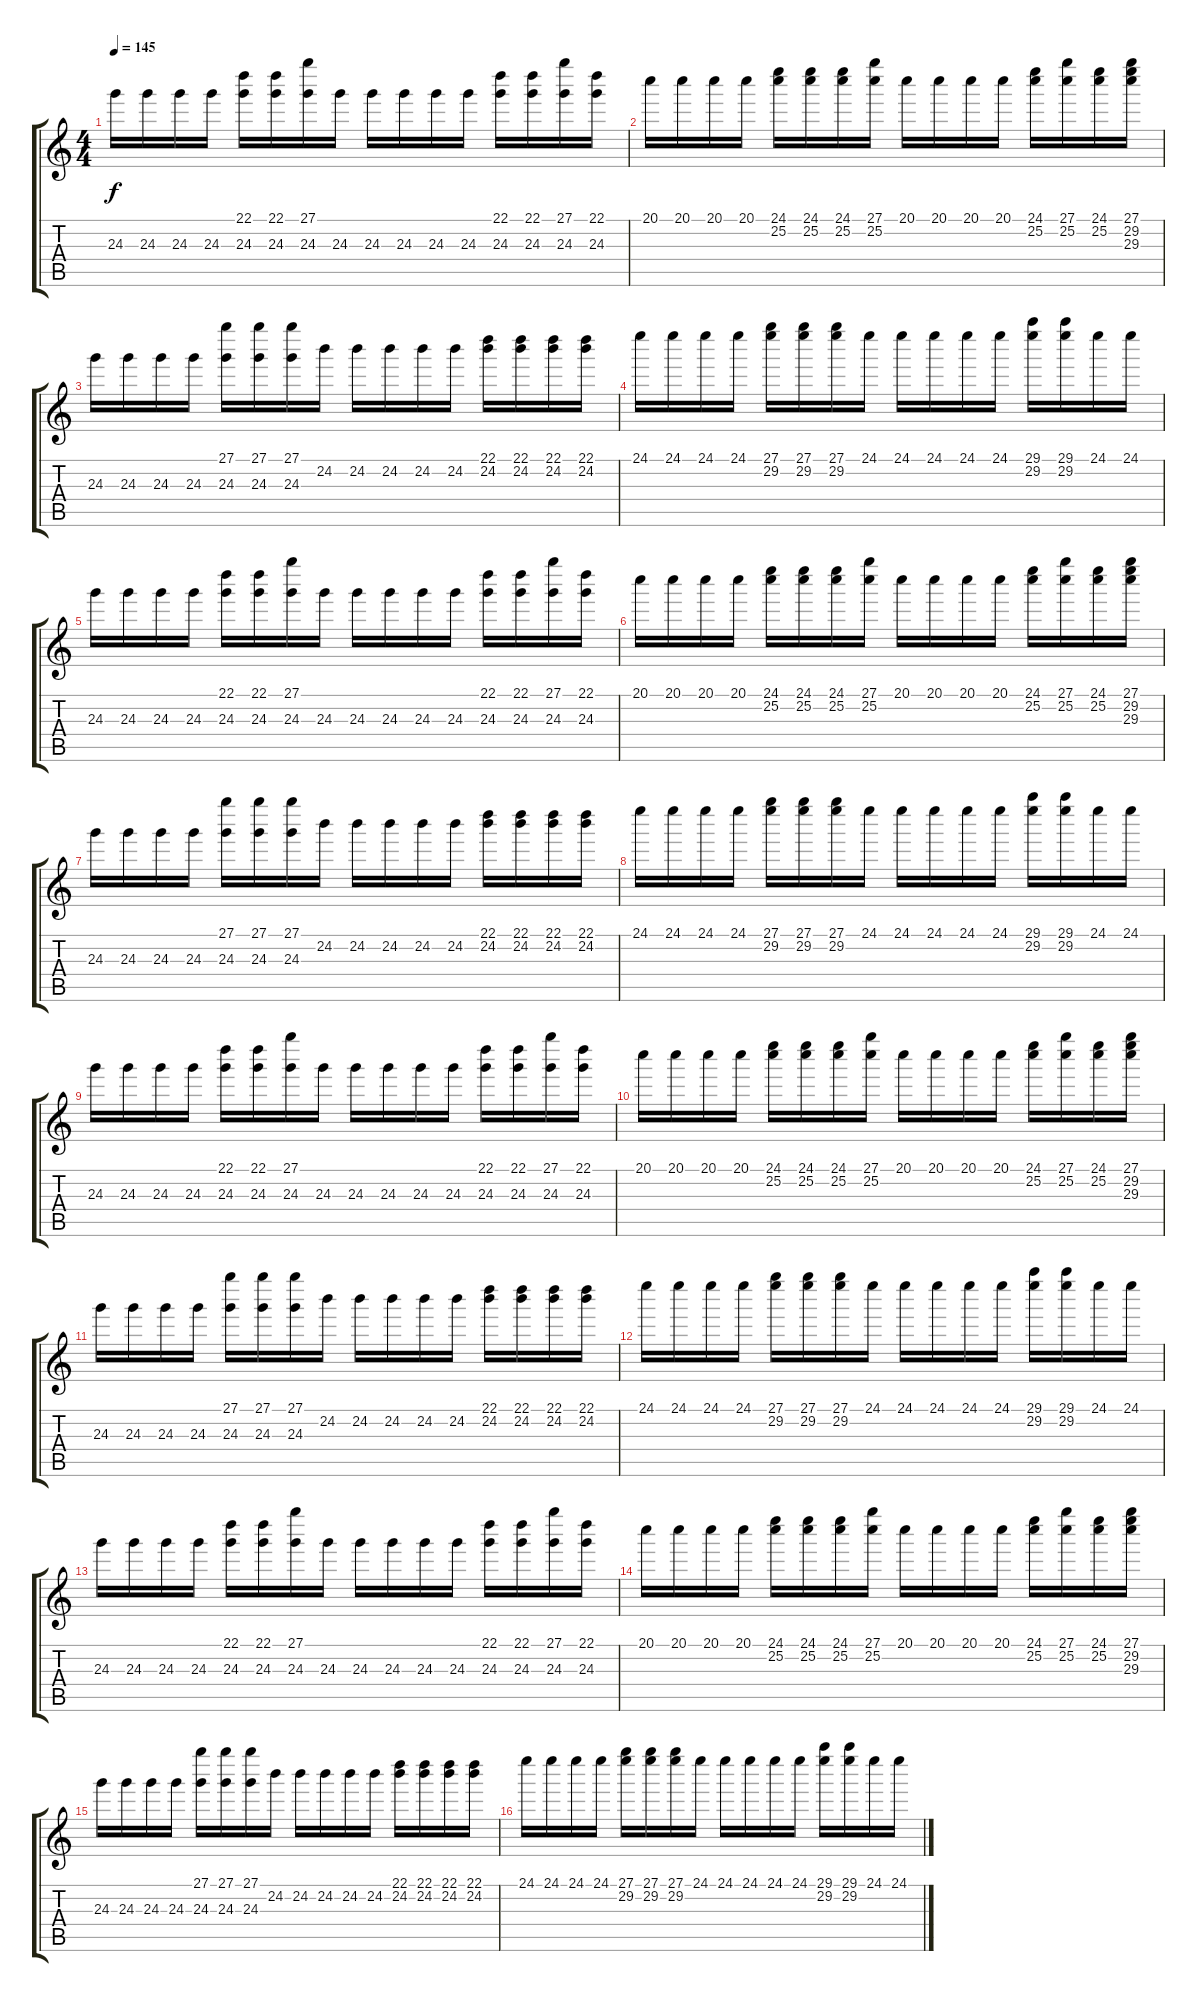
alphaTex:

\track "" {instrument distortionguitar}
\staff {score tabs}
\tuning (E4 B3 G3 D3 A2 E2) {hide}
\ts (4 4)
\tempo 145
\clef g2
\ks c
24.3.16{dy f} 24.3.16 24.3.16 24.3.16 (22.1 24.3).16 (22.1 24.3).16 (27.1 24.3).16 24.3.16 24.3.16 24.3.16 24.3.16 24.3.16 (22.1 24.3).16 (22.1 24.3).16 (27.1 24.3).16 (22.1 24.3).16 |
20.1.16 20.1.16 20.1.16 20.1.16 (24.1 25.2).16 (24.1 25.2).16 (24.1 25.2).16 (27.1 25.2).16 20.1.16 20.1.16 20.1.16 20.1.16 (24.1 25.2).16 (27.1 25.2).16 (24.1 25.2).16 (27.1 29.2 29.3).16 |
24.3.16 24.3.16 24.3.16 24.3.16 (27.1 24.3).16 (27.1 24.3).16 (27.1 24.3).16 24.2.16 24.2.16 24.2.16 24.2.16 24.2.16 (22.1 24.2).16 (22.1 24.2).16 (22.1 24.2).16 (22.1 24.2).16 |
24.1.16 24.1.16 24.1.16 24.1.16 (27.1 29.2).16 (27.1 29.2).16 (27.1 29.2).16 24.1.16 24.1.16 24.1.16 24.1.16 24.1.16 (29.1 29.2).16 (29.1 29.2).16 24.1.16 24.1.16 |
24.3.16 24.3.16 24.3.16 24.3.16 (22.1 24.3).16 (22.1 24.3).16 (27.1 24.3).16 24.3.16 24.3.16 24.3.16 24.3.16 24.3.16 (22.1 24.3).16 (22.1 24.3).16 (27.1 24.3).16 (22.1 24.3).16 |
20.1.16 20.1.16 20.1.16 20.1.16 (24.1 25.2).16 (24.1 25.2).16 (24.1 25.2).16 (27.1 25.2).16 20.1.16 20.1.16 20.1.16 20.1.16 (24.1 25.2).16 (27.1 25.2).16 (24.1 25.2).16 (27.1 29.2 29.3).16 |
24.3.16 24.3.16 24.3.16 24.3.16 (27.1 24.3).16 (27.1 24.3).16 (27.1 24.3).16 24.2.16 24.2.16 24.2.16 24.2.16 24.2.16 (22.1 24.2).16 (22.1 24.2).16 (22.1 24.2).16 (22.1 24.2).16 |
24.1.16 24.1.16 24.1.16 24.1.16 (27.1 29.2).16 (27.1 29.2).16 (27.1 29.2).16 24.1.16 24.1.16 24.1.16 24.1.16 24.1.16 (29.1 29.2).16 (29.1 29.2).16 24.1.16 24.1.16 |
24.3.16 24.3.16 24.3.16 24.3.16 (22.1 24.3).16 (22.1 24.3).16 (27.1 24.3).16 24.3.16 24.3.16 24.3.16 24.3.16 24.3.16 (22.1 24.3).16 (22.1 24.3).16 (27.1 24.3).16 (22.1 24.3).16 |
20.1.16 20.1.16 20.1.16 20.1.16 (24.1 25.2).16 (24.1 25.2).16 (24.1 25.2).16 (27.1 25.2).16 20.1.16 20.1.16 20.1.16 20.1.16 (24.1 25.2).16 (27.1 25.2).16 (24.1 25.2).16 (27.1 29.2 29.3).16 |
24.3.16 24.3.16 24.3.16 24.3.16 (27.1 24.3).16 (27.1 24.3).16 (27.1 24.3).16 24.2.16 24.2.16 24.2.16 24.2.16 24.2.16 (22.1 24.2).16 (22.1 24.2).16 (22.1 24.2).16 (22.1 24.2).16 |
24.1.16 24.1.16 24.1.16 24.1.16 (27.1 29.2).16 (27.1 29.2).16 (27.1 29.2).16 24.1.16 24.1.16 24.1.16 24.1.16 24.1.16 (29.1 29.2).16 (29.1 29.2).16 24.1.16 24.1.16 |
24.3.16 24.3.16 24.3.16 24.3.16 (22.1 24.3).16 (22.1 24.3).16 (27.1 24.3).16 24.3.16 24.3.16 24.3.16 24.3.16 24.3.16 (22.1 24.3).16 (22.1 24.3).16 (27.1 24.3).16 (22.1 24.3).16 |
20.1.16 20.1.16 20.1.16 20.1.16 (24.1 25.2).16 (24.1 25.2).16 (24.1 25.2).16 (27.1 25.2).16 20.1.16 20.1.16 20.1.16 20.1.16 (24.1 25.2).16 (27.1 25.2).16 (24.1 25.2).16 (27.1 29.2 29.3).16 |
24.3.16 24.3.16 24.3.16 24.3.16 (27.1 24.3).16 (27.1 24.3).16 (27.1 24.3).16 24.2.16 24.2.16 24.2.16 24.2.16 24.2.16 (22.1 24.2).16 (22.1 24.2).16 (22.1 24.2).16 (22.1 24.2).16 |
24.1.16 24.1.16 24.1.16 24.1.16 (27.1 29.2).16 (27.1 29.2).16 (27.1 29.2).16 24.1.16 24.1.16 24.1.16 24.1.16 24.1.16 (29.1 29.2).16 (29.1 29.2).16 24.1.16 24.1.16
